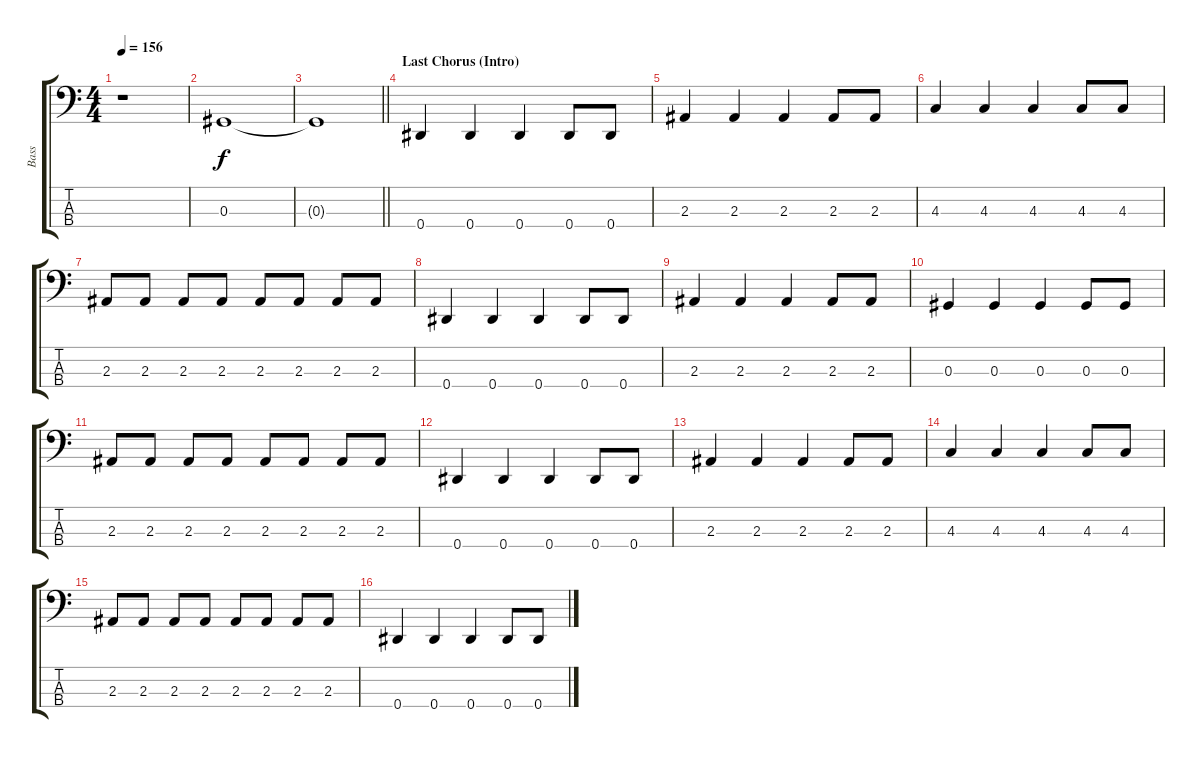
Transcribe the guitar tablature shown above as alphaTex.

\track ("Bass" "Bass") {instrument electricbasspick}
\staff {score tabs}
\tuning (Gb2 Db2 Ab1 Eb1) {hide}
\ts (4 4)
\tempo 156
\clef f4
\ks c
r.1{dy f} |
0.3.1 |
\barLineRight lightlight
0.3{t}.1 |
\section ("" "Last Chorus (Intro)")
0.4.4 0.4.4 0.4.4 0.4.8 0.4.8 |
2.3.4 2.3.4 2.3.4 2.3.8 2.3.8 |
4.3.4 4.3.4 4.3.4 4.3.8 4.3.8 |
2.3.8 2.3.8 2.3.8 2.3.8 2.3.8 2.3.8 2.3.8 2.3.8 |
0.4.4 0.4.4 0.4.4 0.4.8 0.4.8 |
2.3.4 2.3.4 2.3.4 2.3.8 2.3.8 |
0.3.4 0.3.4 0.3.4 0.3.8 0.3.8 |
2.3.8 2.3.8 2.3.8 2.3.8 2.3.8 2.3.8 2.3.8 2.3.8 |
0.4.4 0.4.4 0.4.4 0.4.8 0.4.8 |
2.3.4 2.3.4 2.3.4 2.3.8 2.3.8 |
4.3.4 4.3.4 4.3.4 4.3.8 4.3.8 |
2.3.8 2.3.8 2.3.8 2.3.8 2.3.8 2.3.8 2.3.8 2.3.8 |
0.4.4 0.4.4 0.4.4 0.4.8 0.4.8
